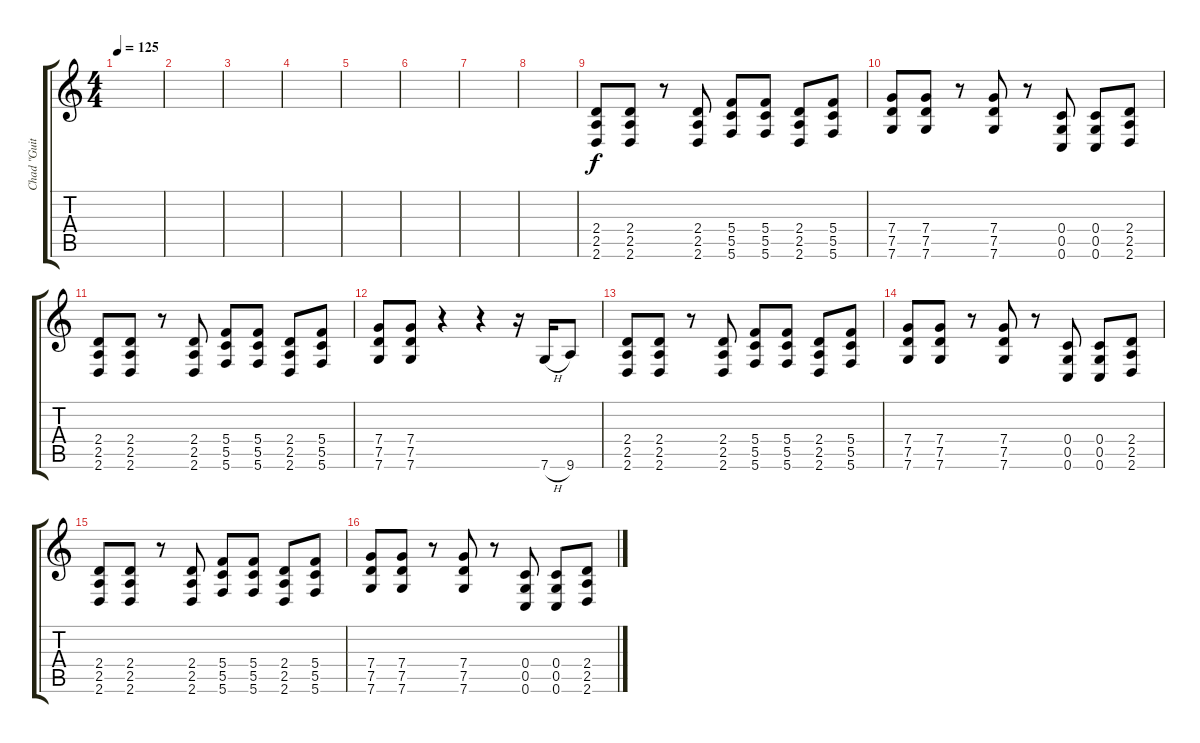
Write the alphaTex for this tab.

\track ("Chad \"Guitar\"" "Chad \"Guit") {instrument electricguitarclean}
\staff {score tabs}
\tuning (D4 A3 F3 C3 G2 C2) {hide}
\ts (4 4)
\tempo 125
\clef g2
\ks c
|
|
|
|
|
|
|
|
(2.4 2.5 2.6).8{instrument electricguitarclean} (2.4 2.5 2.6).8 r.8 (2.4 2.5 2.6).8 (5.4 5.5 5.6).8 (5.4 5.5 5.6).8 (2.4 2.5 2.6).8 (5.4 5.5 5.6).8 |
(7.4 7.5 7.6).8 (7.4 7.5 7.6).8 r.8 (7.4 7.5 7.6).8 r.8 (0.4 0.5 0.6).8 (0.4 0.5 0.6).8 (2.4 2.5 2.6).8 |
(2.4 2.5 2.6).8 (2.4 2.5 2.6).8 r.8 (2.4 2.5 2.6).8 (5.4 5.5 5.6).8 (5.4 5.5 5.6).8 (2.4 2.5 2.6).8 (5.4 5.5 5.6).8 |
(7.4 7.5 7.6).8 (7.4 7.5 7.6).8 r.4 r.4 r.16 7.6{h}.16 9.6.8 |
(2.4 2.5 2.6).8{instrument electricguitarclean} (2.4 2.5 2.6).8 r.8 (2.4 2.5 2.6).8 (5.4 5.5 5.6).8 (5.4 5.5 5.6).8 (2.4 2.5 2.6).8 (5.4 5.5 5.6).8 |
(7.4 7.5 7.6).8 (7.4 7.5 7.6).8 r.8 (7.4 7.5 7.6).8 r.8 (0.4 0.5 0.6).8 (0.4 0.5 0.6).8 (2.4 2.5 2.6).8 |
(2.4 2.5 2.6).8 (2.4 2.5 2.6).8 r.8 (2.4 2.5 2.6).8 (5.4 5.5 5.6).8 (5.4 5.5 5.6).8 (2.4 2.5 2.6).8 (5.4 5.5 5.6).8 |
(7.4 7.5 7.6).8{instrument overdrivenguitar} (7.4 7.5 7.6).8 r.8 (7.4 7.5 7.6).8 r.8 (0.4 0.5 0.6).8 (0.4 0.5 0.6).8 (2.4 2.5 2.6).8
